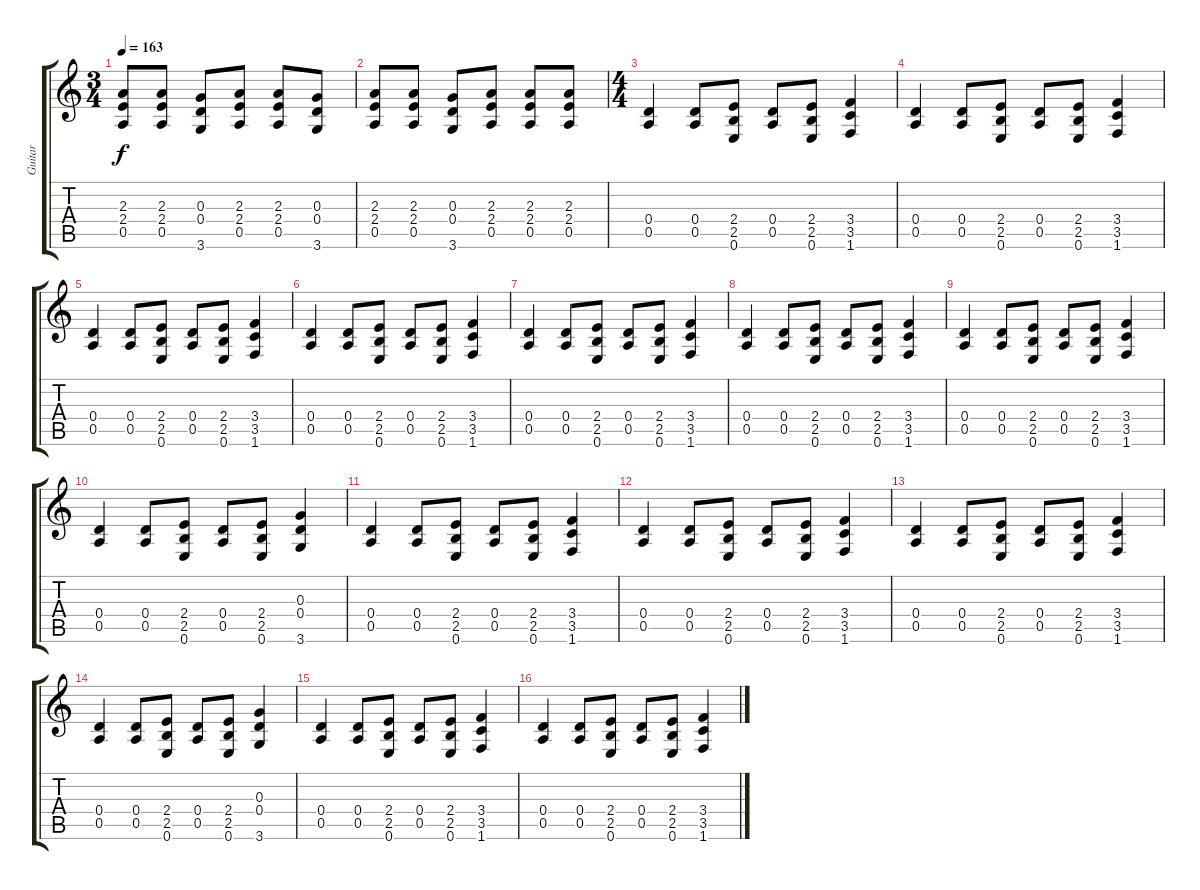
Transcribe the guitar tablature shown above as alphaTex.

\track ("Guitar" "Guitar") {instrument overdrivenguitar}
\staff {score tabs}
\tuning (E4 B3 G3 D3 A2 E2) {hide}
\ts (3 4)
\tempo 163
\clef g2
\ks c
(2.3 2.4 0.5).8{dy f} (2.3 2.4 0.5).8 (0.3 0.4 3.6).8 (2.3 2.4 0.5).8 (2.3 2.4 0.5).8 (0.3 0.4 3.6).8 |
(2.3 2.4 0.5).8 (2.3 2.4 0.5).8 (0.3 0.4 3.6).8 (2.3 2.4 0.5).8 (2.3 2.4 0.5).8 (2.3 2.4 0.5).8 |
\ts (4 4)
(0.4 0.5).4 (0.4 0.5).8 (2.4 2.5 0.6).8 (0.4 0.5).8 (2.4 2.5 0.6).8 (3.4 3.5 1.6).4 |
(0.4 0.5).4 (0.4 0.5).8 (2.4 2.5 0.6).8 (0.4 0.5).8 (2.4 2.5 0.6).8 (3.4 3.5 1.6).4 |
(0.4 0.5).4 (0.4 0.5).8 (2.4 2.5 0.6).8 (0.4 0.5).8 (2.4 2.5 0.6).8 (3.4 3.5 1.6).4 |
(0.4 0.5).4 (0.4 0.5).8 (2.4 2.5 0.6).8 (0.4 0.5).8 (2.4 2.5 0.6).8 (3.4 3.5 1.6).4 |
(0.4 0.5).4 (0.4 0.5).8 (2.4 2.5 0.6).8 (0.4 0.5).8 (2.4 2.5 0.6).8 (3.4 3.5 1.6).4 |
(0.4 0.5).4 (0.4 0.5).8 (2.4 2.5 0.6).8 (0.4 0.5).8 (2.4 2.5 0.6).8 (3.4 3.5 1.6).4 |
(0.4 0.5).4 (0.4 0.5).8 (2.4 2.5 0.6).8 (0.4 0.5).8 (2.4 2.5 0.6).8 (3.4 3.5 1.6).4 |
(0.4 0.5).4 (0.4 0.5).8 (2.4 2.5 0.6).8 (0.4 0.5).8 (2.4 2.5 0.6).8 (0.3 0.4 3.6).4 |
(0.4 0.5).4 (0.4 0.5).8 (2.4 2.5 0.6).8 (0.4 0.5).8 (2.4 2.5 0.6).8 (3.4 3.5 1.6).4 |
(0.4 0.5).4 (0.4 0.5).8 (2.4 2.5 0.6).8 (0.4 0.5).8 (2.4 2.5 0.6).8 (3.4 3.5 1.6).4 |
(0.4 0.5).4 (0.4 0.5).8 (2.4 2.5 0.6).8 (0.4 0.5).8 (2.4 2.5 0.6).8 (3.4 3.5 1.6).4 |
(0.4 0.5).4 (0.4 0.5).8 (2.4 2.5 0.6).8 (0.4 0.5).8 (2.4 2.5 0.6).8 (0.3 0.4 3.6).4 |
(0.4 0.5).4 (0.4 0.5).8 (2.4 2.5 0.6).8 (0.4 0.5).8 (2.4 2.5 0.6).8 (3.4 3.5 1.6).4 |
(0.4 0.5).4 (0.4 0.5).8 (2.4 2.5 0.6).8 (0.4 0.5).8 (2.4 2.5 0.6).8 (3.4 3.5 1.6).4
